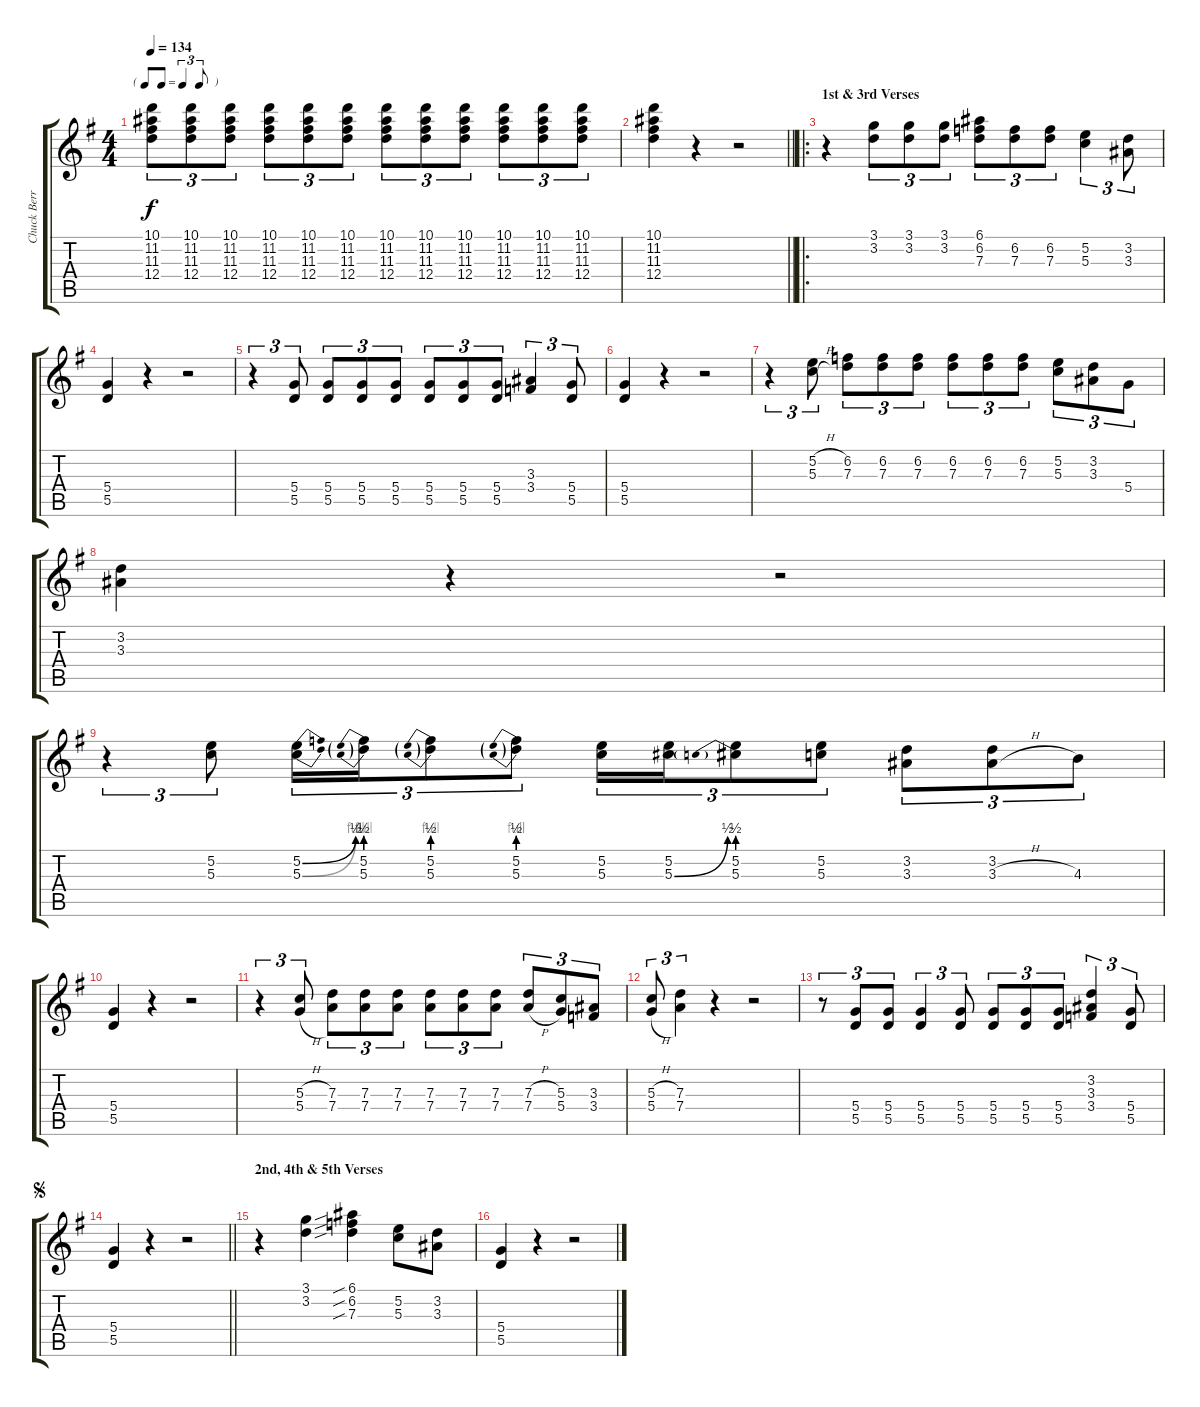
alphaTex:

\track ("Chuck Berry - Clean Electric Guitar" "Chuck Berr") {instrument electricguitarclean}
\staff {score tabs}
\tuning (E4 B3 G3 D3 A2 E2) {hide}
\ts (4 4)
\tf triplet8th
\tempo 134
\clef g2
\ks g
(10.1 11.2 11.3 12.4).8{tu (3 2) dy f instrument electricguitarclean} (10.1 11.2 11.3 12.4).8{tu (3 2)} (10.1 11.2 11.3 12.4).8{tu (3 2)} (10.1 11.2 11.3 12.4).8{tu (3 2)} (10.1 11.2 11.3 12.4).8{tu (3 2)} (10.1 11.2 11.3 12.4).8{tu (3 2)} (10.1 11.2 11.3 12.4).8{tu (3 2)} (10.1 11.2 11.3 12.4).8{tu (3 2)} (10.1 11.2 11.3 12.4).8{tu (3 2)} (10.1 11.2 11.3 12.4).8{tu (3 2)} (10.1 11.2 11.3 12.4).8{tu (3 2)} (10.1 11.2 11.3 12.4).8{tu (3 2)} |
\barLineRight lightlight
(10.1 11.2 11.3 12.4).4 r.4 r.2 |
\ro
\section ("" "1st & 3rd Verses")
r.4 (3.1 3.2).8{tu (3 2)} (3.1 3.2).8{tu (3 2)} (3.1 3.2).8{tu (3 2)} (6.1 6.2 7.3).8{tu (3 2)} (6.2 7.3).8{tu (3 2)} (6.2 7.3).8{tu (3 2)} (5.2 5.3).4{tu (3 2)} (3.2 3.3).8{tu (3 2)} |
(5.4 5.5).4 r.4 r.2 |
r.4{tu (3 2)} (5.4 5.5).8{tu (3 2)} (5.4 5.5).8{tu (3 2)} (5.4 5.5).8{tu (3 2)} (5.4 5.5).8{tu (3 2)} (5.4 5.5).8{tu (3 2)} (5.4 5.5).8{tu (3 2)} (5.4 5.5).8{tu (3 2)} (3.3 3.4).4{tu (3 2)} (5.4 5.5).8{tu (3 2)} |
(5.4 5.5).4 r.4 r.2 |
r.4{tu (3 2)} (5.2{h} 5.3{h}).8{tu (3 2)} (6.2 7.3).8{tu (3 2)} (6.2 7.3).8{tu (3 2)} (6.2 7.3).8{tu (3 2)} (6.2 7.3).8{tu (3 2)} (6.2 7.3).8{tu (3 2)} (6.2 7.3).8{tu (3 2)} (5.2 5.3).8{tu (3 2)} (3.2 3.3).8{tu (3 2)} 5.4.8{tu (3 2)} |
(3.2 3.3).4 r.4 r.2 |
r.4{tu (3 2)} (5.2 5.3).8{tu (3 2)} (5.2{be (bend 0 0 60 2)} 5.3{be (bend 0 0 60 4)}).16{tu (3 2)} (5.2{be (prebend 0 2 60 2)} 5.3{be (prebend 0 4 60 4)}).16{tu (3 2)} (5.2{be (prebend 0 2 60 2)} 5.3{be (prebend 0 4 60 4)}).8{tu (3 2)} (5.2{be (prebend 0 2 60 2)} 5.3{be (prebend 0 4 60 4)}).8{tu (3 2)} (5.2 5.3).16{tu (3 2)} (5.2 5.3{be (bend 0 0 60 2)}).16{tu (3 2)} (5.2 5.3{be (prebend 0 2 60 2)}).8{tu (3 2)} (5.2 5.3).8{tu (3 2)} (3.2 3.3).8{tu (3 2)} (3.2 3.3{h}).8{tu (3 2)} 4.3.8{tu (3 2)} |
(5.4 5.5).4 r.4 r.2 |
r.4{tu (3 2)} (5.3{h} 5.4{h}).8{tu (3 2)} (7.3 7.4).8{tu (3 2)} (7.3 7.4).8{tu (3 2)} (7.3 7.4).8{tu (3 2)} (7.3 7.4).8{tu (3 2)} (7.3 7.4).8{tu (3 2)} (7.3 7.4).8{tu (3 2)} (7.3{h} 7.4{h}).8{tu (3 2)} (5.3 5.4).8{tu (3 2)} (3.3 3.4).8{tu (3 2)} |
(5.3{h} 5.4{h}).8{tu (3 2)} (7.3 7.4).4{tu (3 2)} r.4 r.2 |
r.8{tu (3 2)} (5.4 5.5).8{tu (3 2)} (5.4 5.5).8{tu (3 2)} (5.4 5.5).4{tu (3 2)} (5.4 5.5).8{tu (3 2)} (5.4 5.5).8{tu (3 2)} (5.4 5.5).8{tu (3 2)} (5.4 5.5).8{tu (3 2)} (3.2 3.3 3.4).4{tu (3 2)} (5.4 5.5).8{tu (3 2)} |
\jump segno
\barLineRight lightlight
(5.4 5.5).4 r.4 r.2 |
\section ("" "2nd, 4th & 5th Verses")
r.4 (3.1 3.2).4 (6.1{sib} 6.2{sib} 7.3{sib}).4 (5.2 5.3).8 (3.2 3.3).8 |
(5.4 5.5).4 r.4 r.2
